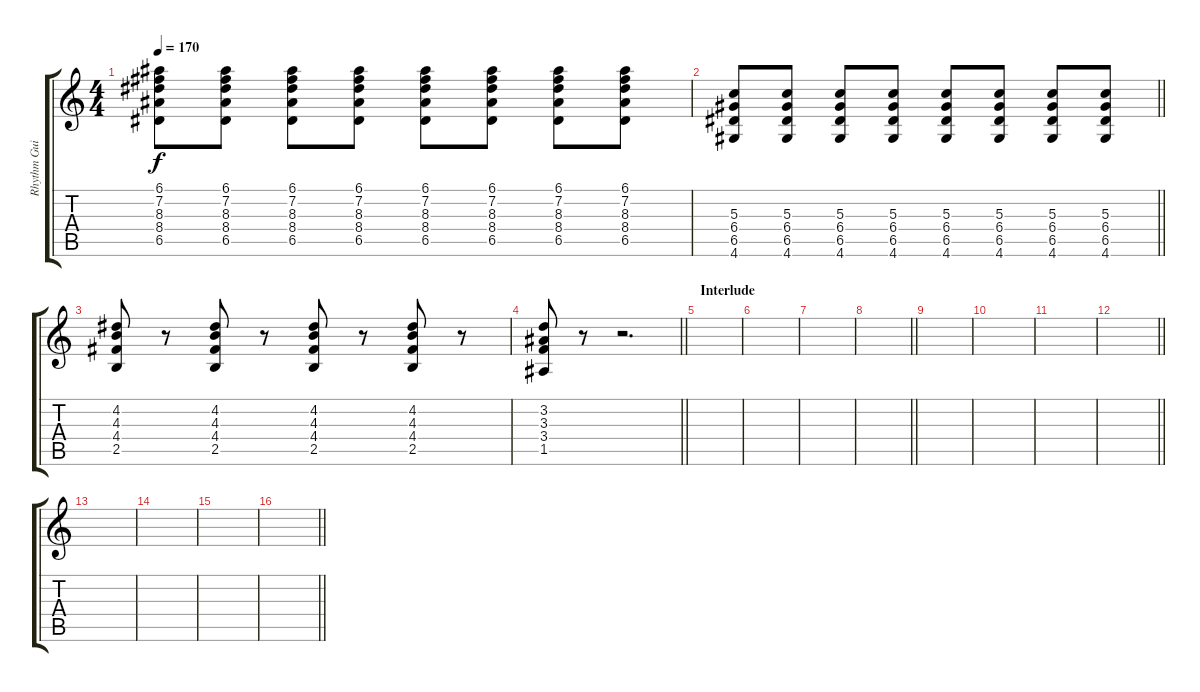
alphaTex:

\track ("Rhythm Guitar" "Rhythm Gui") {instrument overdrivenguitar}
\staff {score tabs}
\tuning (E4 B3 G3 D3 A2 E2) {hide}
\ts (4 4)
\tempo 170
\clef g2
\ks c
(6.1 7.2 8.3 8.4 6.5).8{dy f} (6.1 7.2 8.3 8.4 6.5).8 (6.1 7.2 8.3 8.4 6.5).8 (6.1 7.2 8.3 8.4 6.5).8 (6.1 7.2 8.3 8.4 6.5).8 (6.1 7.2 8.3 8.4 6.5).8 (6.1 7.2 8.3 8.4 6.5).8 (6.1 7.2 8.3 8.4 6.5).8 |
\barLineRight lightlight
(5.3 6.4 6.5 4.6).8 (5.3 6.4 6.5 4.6).8 (5.3 6.4 6.5 4.6).8 (5.3 6.4 6.5 4.6).8 (5.3 6.4 6.5 4.6).8 (5.3 6.4 6.5 4.6).8 (5.3 6.4 6.5 4.6).8 (5.3 6.4 6.5 4.6).8 |
(4.2 4.3 4.4 2.5).8 r.8 (4.2 4.3 4.4 2.5).8 r.8 (4.2 4.3 4.4 2.5).8 r.8 (4.2 4.3 4.4 2.5).8 r.8 |
\barLineRight lightlight
(3.2 3.3 3.4 1.5).8 r.8 r.2{d} |
\section ("" "Interlude")
|
|
|
\barLineRight lightlight
|
|
|
|
\barLineRight lightlight
|
|
|
|
\barLineRight lightlight
